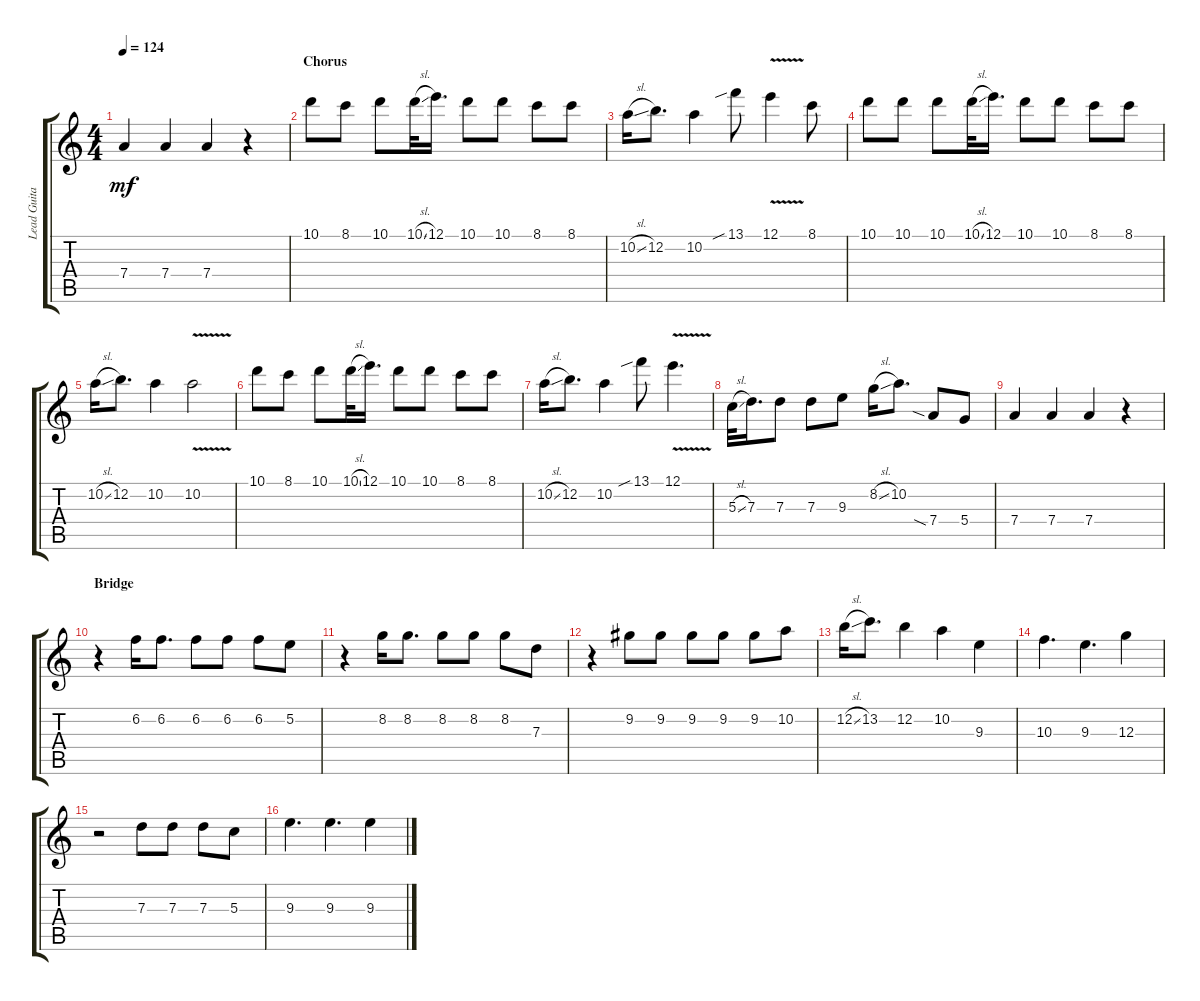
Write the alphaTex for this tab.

\track ("Lead Guitar" "Lead Guita") {instrument electricguitarclean}
\staff {score tabs}
\tuning (E4 B3 G3 D3 A2 E2) {hide}
\ts (4 4)
\tempo 124
\clef g2
\ks c
7.4.4{dy mf} 7.4.4 7.4.4 r.4 |
\section ("" "Chorus")
10.1.8 8.1.8 10.1.8 10.1{sl}.32 12.1.16{d} 10.1.8 10.1.8 8.1.8 8.1.8 |
10.2{sl}.16 12.2.8{d} 10.2.4 13.1{sib}.8 12.1{v}.4 8.1.8 |
10.1.8 10.1.8 10.1.8 10.1{sl}.32 12.1.16{d} 10.1.8 10.1.8 8.1.8 8.1.8 |
10.2{sl}.16 12.2.8{d} 10.2.4 10.2{v}.2 |
10.1.8 8.1.8 10.1.8 10.1{sl}.32 12.1.16{d} 10.1.8 10.1.8 8.1.8 8.1.8 |
10.2{sl}.16 12.2.8{d} 10.2.4 13.1{sib}.8 12.1{v}.4{d} |
5.3{sl}.32 7.3.16{d} 7.3.8 7.3.8 9.3.8 8.2{sl}.16 10.2.8{d} 7.4{sia}.8 5.4.8 |
7.4.4 7.4.4 7.4.4 r.4 |
\section ("" "Bridge")
r.4 6.2.16 6.2.8{d} 6.2.8 6.2.8 6.2.8 5.2.8 |
r.4 8.2.16 8.2.8{d} 8.2.8 8.2.8 8.2.8 7.3.8 |
r.4 9.2.8 9.2.8 9.2.8 9.2.8 9.2.8 10.2.8 |
12.2{sl}.16 13.2.8{d} 12.2.4 10.2.4 9.3.4 |
10.3.4{d} 9.3.4{d} 12.3.4 |
r.2 7.3.8 7.3.8 7.3.8 5.3.8 |
9.3.4{d} 9.3.4{d} 9.3.4
